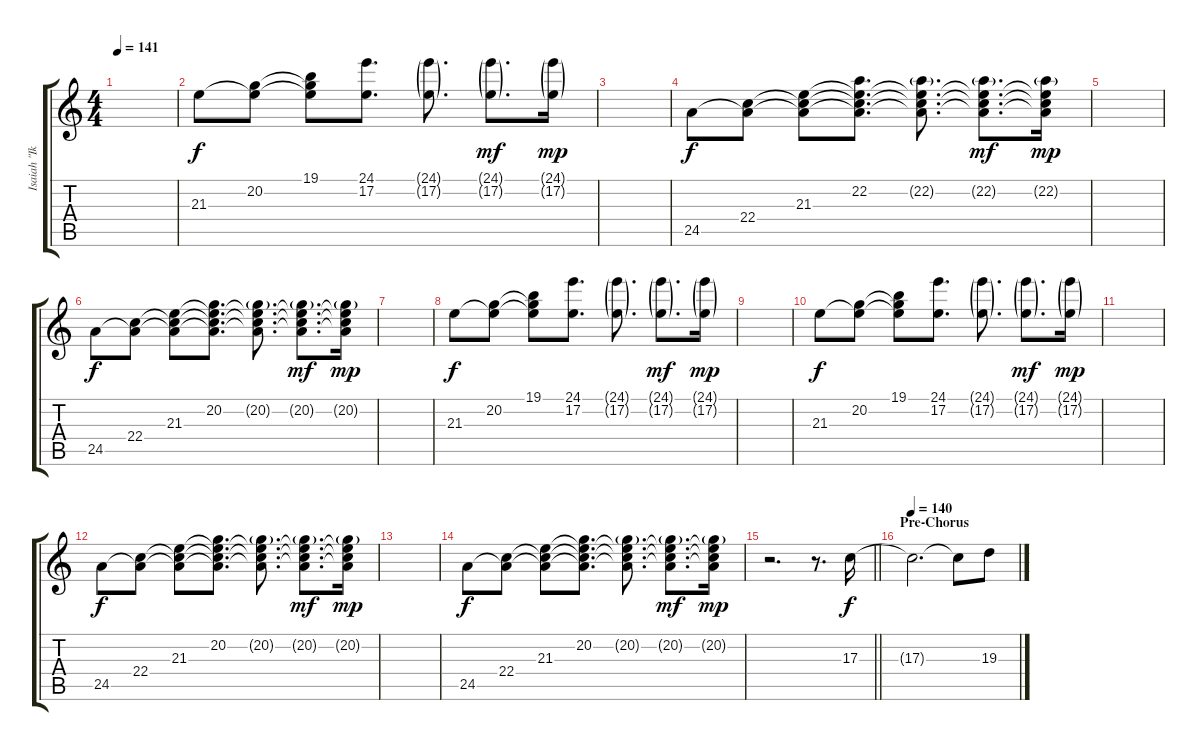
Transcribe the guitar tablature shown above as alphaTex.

\track ("Isaiah \"Ikey\" Owens - Keyboards" "Isaiah \"Ik") {instrument electricgrandpiano}
\staff {score tabs}
\tuning (E4 B3 G3 D3 A2 E2) {hide}
\ts (4 4)
\tempo 141
\clef g2
\ks c
|
21.3.8{dy f} (20.2 21.3{t}).8 (19.1 20.2{t} 21.3{t}).8 (24.1 17.2).8{d} (24.1{g} 17.2{g}).8{d} (24.1{g} 17.2{g}).8{d dy mf} (24.1{g} 17.2{g}).16{dy mp} |
|
24.5.8{dy f} (22.4 24.5{t}).8 (21.3 22.4{t} 24.5{t}).8 (22.2 21.3{t} 22.4{t} 24.5{t}).8{d} (22.2{g} 21.3{t} 22.4{t} 24.5{t}).8{d} (22.2{g} 21.3{t} 22.4{t} 24.5{t}).8{d dy mf} (22.2{g} 21.3{t} 22.4{t} 24.5{t}).16{dy mp} |
|
24.5.8{dy f} (22.4 24.5{t}).8 (21.3 22.4{t} 24.5{t}).8 (20.2 21.3{t} 22.4{t} 24.5{t}).8{d} (20.2{g} 21.3{t} 22.4{t} 24.5{t}).8{d} (20.2{g} 21.3{t} 22.4{t} 24.5{t}).8{d dy mf} (20.2{g} 21.3{t} 22.4{t} 24.5{t}).16{dy mp} |
|
21.3.8{dy f} (20.2 21.3{t}).8 (19.1 20.2{t} 21.3{t}).8 (24.1 17.2).8{d} (24.1{g} 17.2{g}).8{d} (24.1{g} 17.2{g}).8{d dy mf} (24.1{g} 17.2{g}).16{dy mp} |
|
21.3.8{dy f} (20.2 21.3{t}).8 (19.1 20.2{t} 21.3{t}).8 (24.1 17.2).8{d} (24.1{g} 17.2{g}).8{d} (24.1{g} 17.2{g}).8{d dy mf} (24.1{g} 17.2{g}).16{dy mp} |
|
24.5.8{dy f} (22.4 24.5{t}).8 (21.3 22.4{t} 24.5{t}).8 (20.2 21.3{t} 22.4{t} 24.5{t}).8{d} (20.2{g} 21.3{t} 22.4{t} 24.5{t}).8{d} (20.2{g} 21.3{t} 22.4{t} 24.5{t}).8{d dy mf} (20.2{g} 21.3{t} 22.4{t} 24.5{t}).16{dy mp} |
|
24.5.8{dy f} (22.4 24.5{t}).8 (21.3 22.4{t} 24.5{t}).8 (20.2 21.3{t} 22.4{t} 24.5{t}).8{d} (20.2{g} 21.3{t} 22.4{t} 24.5{t}).8{d} (20.2{g} 21.3{t} 22.4{t} 24.5{t}).8{d dy mf} (20.2{g} 21.3{t} 22.4{t} 24.5{t}).16{dy mp} |
\barLineRight lightlight
r.2{d} r.8{d} 17.3.16{dy f} |
\section ("" "Pre-Chorus")
\tempo 140
17.3{t}.2{d} 17.3{t}.8 19.3.8
